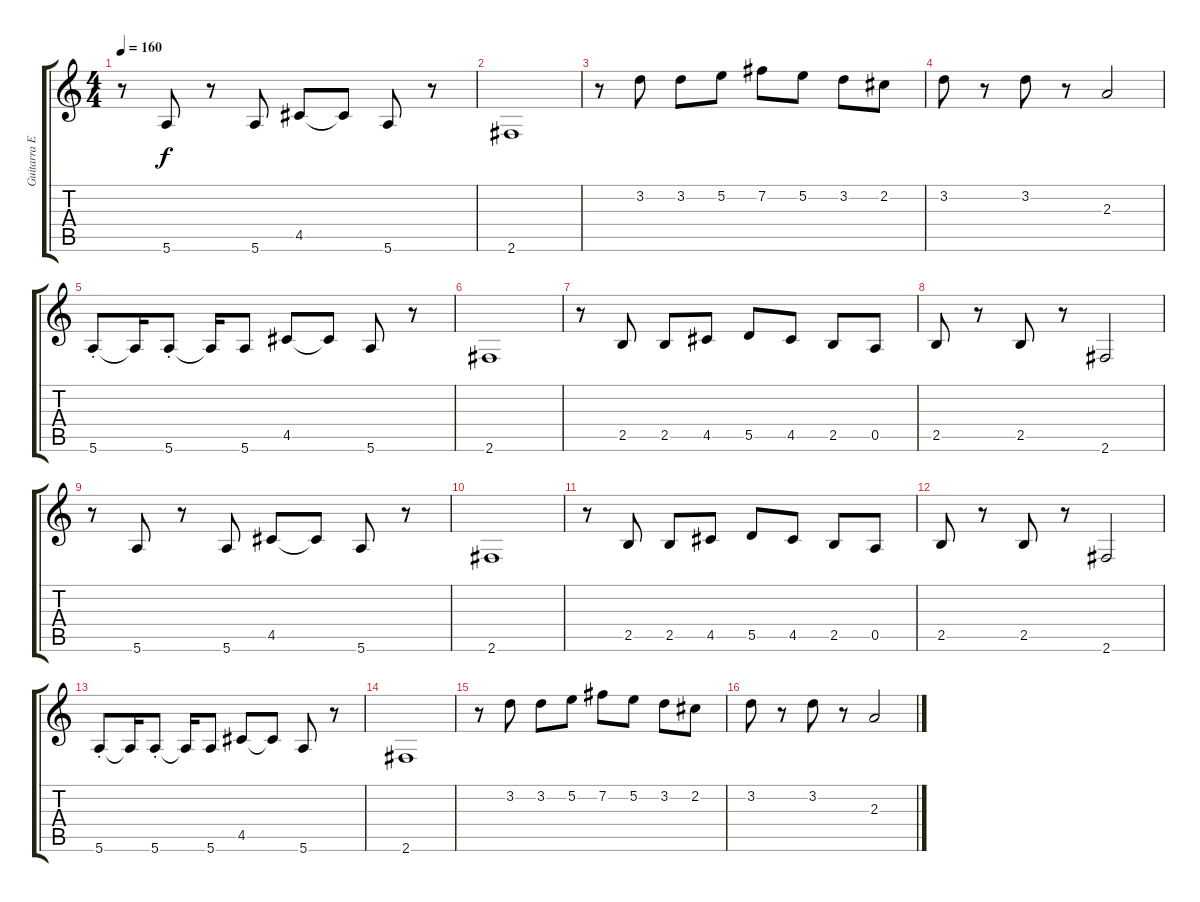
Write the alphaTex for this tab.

\track ("Guitarra Extra" "Guitarra E") {instrument electricguitarclean}
\staff {score tabs}
\tuning (E4 B3 G3 D3 A2 E2) {hide}
\ts (4 4)
\tempo 160
\clef g2
\ks c
r.8{dy f} 5.6.8 r.8 5.6.8 4.5.8 4.5{t}.8 5.6.8 r.8 |
2.6.1 |
r.8 3.2.8 3.2.8 5.2.8 7.2.8 5.2.8 3.2.8 2.2.8 |
3.2.8 r.8 3.2.8 r.8 2.3.2 |
5.6{st}.8 5.6{t}.16 5.6{st}.8 5.6{t}.16 5.6.8 4.5.8 4.5{t}.8 5.6.8 r.8 |
2.6.1 |
r.8 2.5.8 2.5.8 4.5.8 5.5.8 4.5.8 2.5.8 0.5.8 |
2.5.8 r.8 2.5.8 r.8 2.6.2 |
r.8 5.6.8 r.8 5.6.8 4.5.8 4.5{t}.8 5.6.8 r.8 |
2.6.1 |
r.8 2.5.8 2.5.8 4.5.8 5.5.8 4.5.8 2.5.8 0.5.8 |
2.5.8 r.8 2.5.8 r.8 2.6.2 |
5.6{st}.8 5.6{t}.16 5.6{st}.8 5.6{t}.16 5.6.8 4.5.8 4.5{t}.8 5.6.8 r.8 |
2.6.1 |
r.8 3.2.8 3.2.8 5.2.8 7.2.8 5.2.8 3.2.8 2.2.8 |
3.2.8 r.8 3.2.8 r.8 2.3.2
